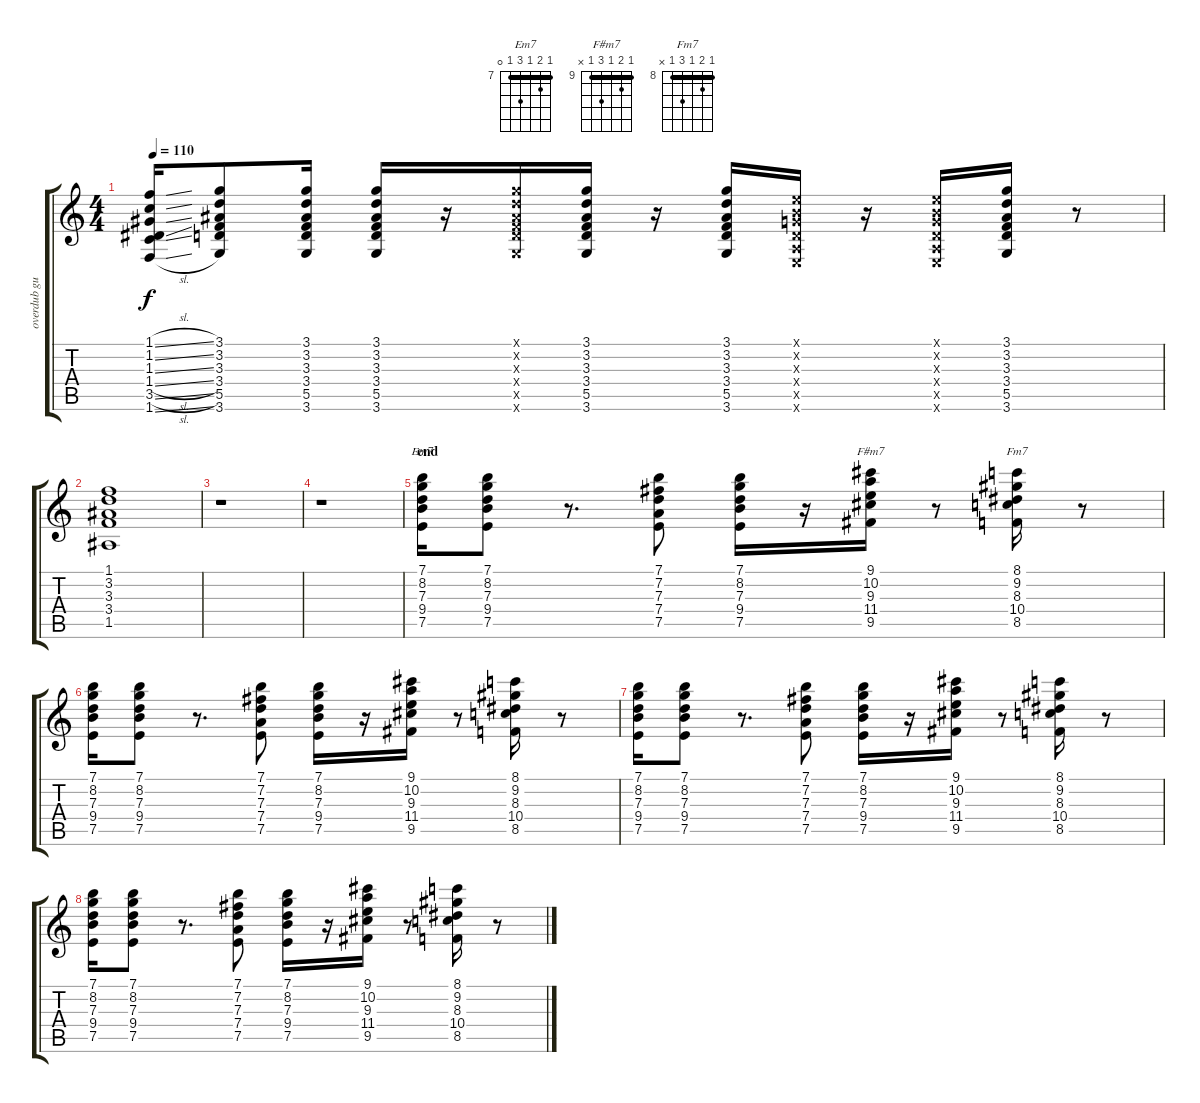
\track ("overdub guitar II" "overdub gu") {instrument electricguitarjazz}
\staff {score tabs}
\tuning (E4 B3 G3 D3 A2 E2) {hide}
\chord ("Em7" 7 8 7 9 7 0) {firstfret 7 barre 7}
\chord ("F#m7" 9 10 9 11 9 x) {firstfret 9 barre 9}
\chord ("Fm7" 8 9 8 10 8 x) {firstfret 8 barre 8}
\ts (4 4)
\tempo 110
\clef g2
\ks aminor
(1.1{sl} 1.2{sl} 1.3{sl} 1.4{sl} 3.5{sl} 1.6{sl}).16{dy f} (3.1 3.2 3.3 3.4 5.5 3.6).8 (3.1 3.2 3.3 3.4 5.5 3.6).16 (3.1 3.2 3.3 3.4 5.5 3.6).16 r.16 (3.1{x} 3.2{x} 3.3{x} 3.4{x} 5.5{x} 3.6{x}).16 (3.1 3.2 3.3 3.4 5.5 3.6).16 r.16 (3.1 3.2 3.3 3.4 5.5 3.6).16 (0.1{x} 0.2{x} 0.3{x} 0.4{x} 0.5{x} 0.6{x}).16 r.16 (0.1{x} 0.2{x} 0.3{x} 0.4{x} 0.5{x} 0.6{x}).16 (3.1 3.2 3.3 3.4 5.5 3.6).16 r.8 |
(1.1 3.2 3.3 3.4 1.5).1 |
r.1 |
r.1 |
\section ("" "end")
(7.1 8.2 7.3 9.4 7.5).16{ch "Em7"} (7.1 8.2 7.3 9.4 7.5).8 r.8{d} (7.1 7.2 7.3 7.4 7.5).8 (7.1 8.2 7.3 9.4 7.5).16 r.16 (9.1 10.2 9.3 11.4 9.5).16{ch "F#m7"} r.8 (8.1 9.2 8.3 10.4 8.5).16{ch "Fm7"} r.8 |
(7.1 8.2 7.3 9.4 7.5).16 (7.1 8.2 7.3 9.4 7.5).8 r.8{d} (7.1 7.2 7.3 7.4 7.5).8 (7.1 8.2 7.3 9.4 7.5).16 r.16 (9.1 10.2 9.3 11.4 9.5).16 r.8 (8.1 9.2 8.3 10.4 8.5).16 r.8 |
(7.1 8.2 7.3 9.4 7.5).16 (7.1 8.2 7.3 9.4 7.5).8 r.8{d} (7.1 7.2 7.3 7.4 7.5).8 (7.1 8.2 7.3 9.4 7.5).16 r.16 (9.1 10.2 9.3 11.4 9.5).16 r.8 (8.1 9.2 8.3 10.4 8.5).16 r.8 |
(7.1 8.2 7.3 9.4 7.5).16 (7.1 8.2 7.3 9.4 7.5).8 r.8{d} (7.1 7.2 7.3 7.4 7.5).8 (7.1 8.2 7.3 9.4 7.5).16 r.16 (9.1 10.2 9.3 11.4 9.5).16 r.8 (8.1 9.2 8.3 10.4 8.5).16 r.8
